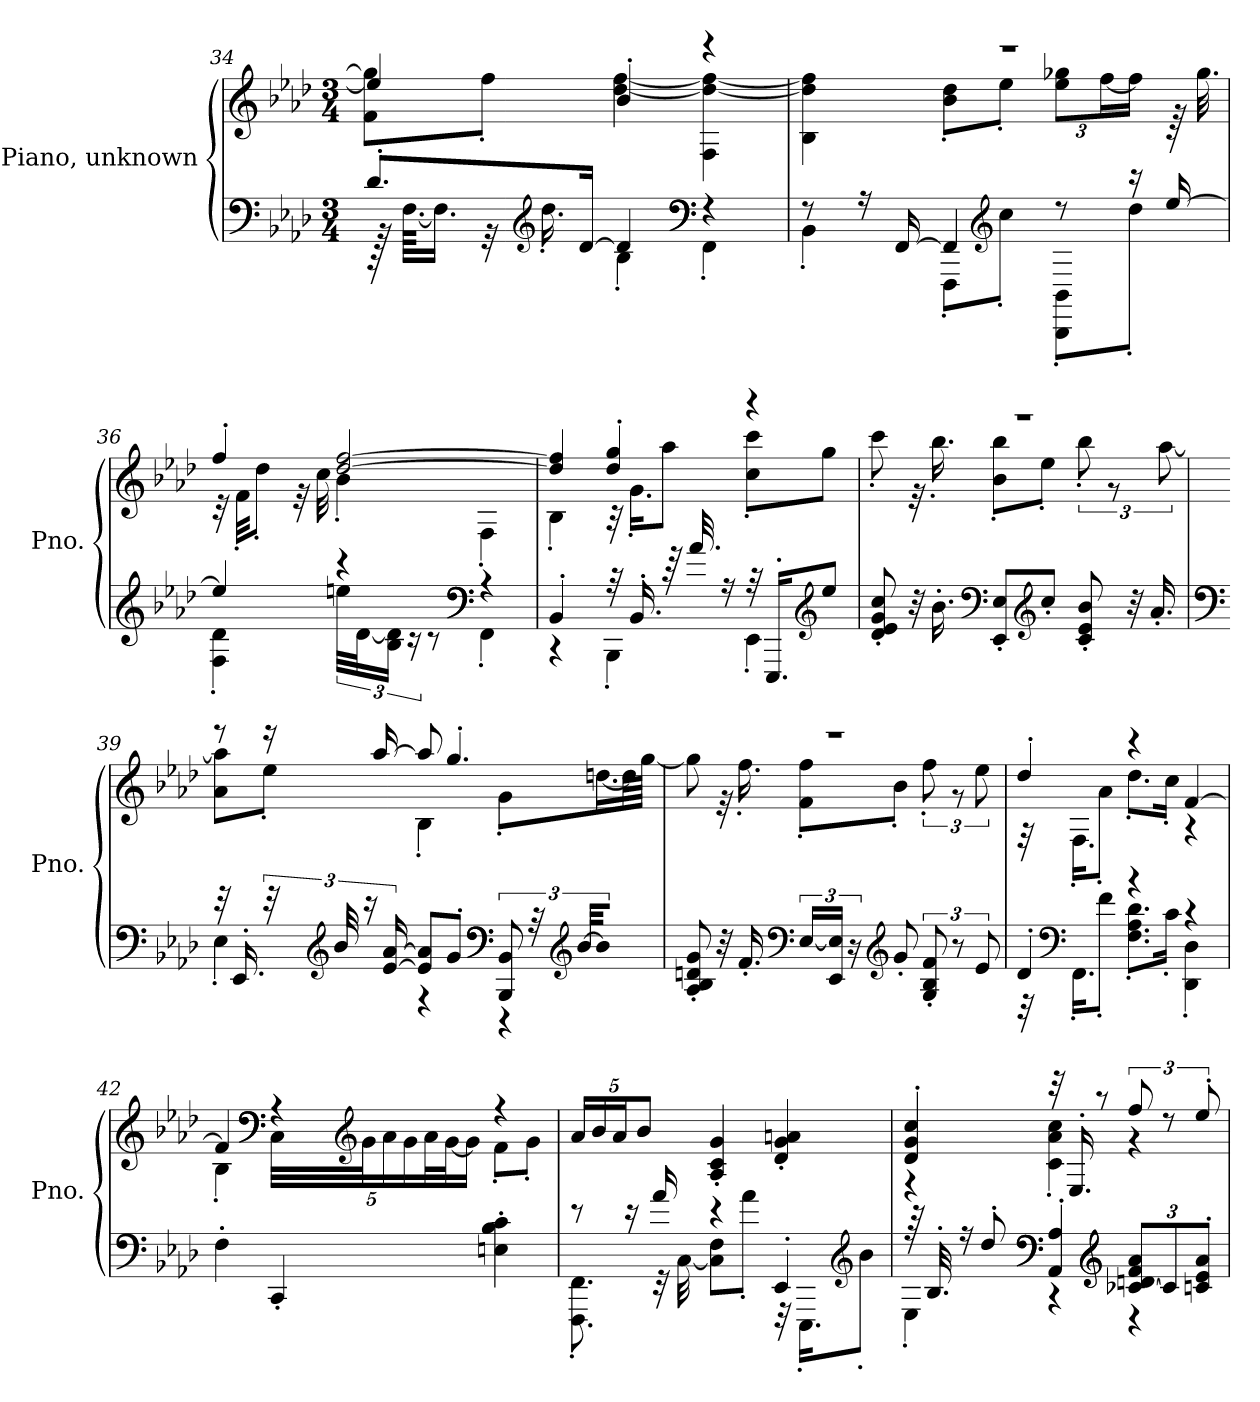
**kern	**kern
*part1	*part1
*staff2	*staff1
*I"Piano, unknown	*
*I'Pno.	*
!!LO:PB:g=z
*clefF4	*clefG2
*k[b-e-a-d-]	*k[b-e-a-d-]
*M3/4	*M3/4
=34	=34
*^	*^
8.d-'/L	128r	4ee-/]	8f\ 8gg-\]L
.	[64.F\KKLL	.	.
.	16.F\JJ]	.	.
.	32r	.	8ff'\J
*clefG2	*	*	*
.	16.dd-'\	.	.
[16d-/Jk	.	.	.
4d-/]	4B-'\	4b-'/	[4dd-\ [4ff\
*clefF4	*	*	*
4r	4FF'\	4r	4F\ 4dd-\_ 4ff\_
=35	=35	=35	=35
8r	4BB-'\	2.r	4B-\ 4dd-\] 4ff\]
16r	.	.	.
[16FF/	.	.	.
4FF/]	8FFF'\L	.	8b-\' 8dd-\'L
*clefG2	*	*	*
.	8cc'\J	.	8ee-'\J
*	*	*	*Xbrackettup
8r	8BBB-\' 8BB-\'L	.	12ee-\ 12gg-X\L
.	.	.	[24ff\L
16r	8dd-'\J	.	16ff\JJ]
[16ee-/	.	.	64r
.	.	.	32.gg-\
=36	=36	=36	=36
4ee-/]	4F\' 4d-\'	4ff'/	32r
.	.	.	32f'\KKL
.	.	.	8dd-'\J
.	.	.	32r
.	.	.	32cc\
4r	48een\LLL	[2dd-/ [2ff/	4b-'\
.	[48d-\J	.	.
.	24B-\ 24d-\]JJ	.	.
.	24r	.	.
.	8r	.	.
*clefF4	*	*	*
4r	4FF'\	.	4F'\
!!LO:LB:g=z	!!
=37	=37	=37	=37
4BB-'/	4r	4dd-/] 4ff/]	4B-'\
32r	4BBB-'\	4dd-/' 4gg/'	32r
16.BB-'/	.	.	16.g'\KL
64r	.	.	8aa-\J
32.a-/	.	.	.
16r	.	.	.
32r	4EE-'\	4r	8cc\' 8ccc\'L
16.EEE-'/KL	.	.	.
*clefG2	*	*	*
8ee-/J	.	.	8gg\J
*v	*v	*	*
=38	=38	=38
8d-/' 8e-/' 8g/' 8cc/'	2.r	8ccc'\
32r	.	32r
16.b-'\	.	16.bb-'\
*clefF4	*	*
8EE-/' 8E-/'L	.	8b-\' 8bb-\'L
*clefG2	*	*
8cc'/J	.	8ee-'\J
*	*	*brackettup
8c/' 8e-/' 8b-/'	.	12bb-'\
.	.	12r
32r	.	.
16.a-'/	.	.
.	.	[12aa-\
!!LO:LB:g=z	!!
=39	=39	=39
*clefF4	*	*
*^	*	*
32r	4E-'\	8r	8a-\ 8aa-\]L
16.EE-'/	.	.	.
48r	.	16r	8ee-'\J
*clefG2	*	*	*
48b-/	.	.	.
24r	.	.	.
.	.	[16aa-/	.
[24e-/ [24a-/	.	.	.
8e-/] 8a-/]L	4r	8aa-/]	4B-'\
8g'/J	.	4.gg'/	.
*clefF4	*	*	*
12BBB-/ 12BB-/	4r	.	8g'\L
48r	.	.	.
*clefG2	*	*	*
[48b-/KKL	.	.	.
8b-/J]	.	.	[16.ddn\L
.	.	.	64dd\LL]
.	.	.	[64gg\JJJJ
*v	*v	*	*
=40	=40	=40
8A-/' 8B-/' 8dn/' 8g/'	2.r	8gg\]
32r	.	32r
16.f'/	.	16.ff'\
*clefF4	*	*
[24E-/LL	.	8f\' 8ff\'L
24EE-/ 24E-/]JJ	.	.
24r	.	.
*clefG2	*	*
8g'/	.	8b-'\J
12G/' 12B-/' 12f/'	.	12ff'\
12r	.	12r
12e-/	.	12ee-\
!!LO:LB:g=z	!!
=41	=41	=41
*^	*	*
4d-'/	32r	4dd-'/	32r
*clefF4	*	*	*
.	16.FF'\KL	.	16.F'\KL
.	8f'\J	.	8a-'\J
4r	8.F\' 8.A-\' 8.d-\'L	4r	8.dd-'\L
.	16c'\Jk	.	16cc'\Jk
4r	4DD-\' 4D-\'	[4f/	4r
*v	*v	*	*
=42	=42	=42
4F'\	4f/]	4B-'\
*	*clefF4	*
*	*	*Xbrackettup
4CC'/	4r	40C\LLL
*	*clefG2	*
.	.	40g\J
.	.	20a-\
.	.	20g\
.	.	40a-\L
.	.	[40g\J
.	.	20g\JJ]
4En\' 4B-\' 4c\'	4r	8f'\L
.	.	8g'\J
*	*v	*v
=43	=43
*^	*
8r	8.FFF\' 8.FF\'	20a-/LL
.	.	20b-/
.	.	20a-/J
16r	.	.
.	.	10b-/J
16a-/	32r	.
.	[32C\	.
4r	8C\] 8F\L	4A-/' 4c/' 4g/'
.	8a-'\J	.
4EE-'/	32r	4d-/' 4g/' 4an/'
.	16.EEE-'\KL	.
*clefG2	*	*
.	8b-'\J	.
!!LO:LB:g=z
=44	=44	=44
*	*	*^
64r	4E-'\	4d-/' 4g/' 4cc/'	4r
32.B-'/	.	.	.
16r	.	.	.
8dd-'/	.	.	.
*clefF4	*	*	*
4AA-/' 4A-/'	4r	32r	4c\' 4a-\' 4cc\'
.	.	16.E-'/	.
.	.	8r	.
*clefG2	*	*	*
*Xbrackettup	*	*brackettup	*
[12c-X/ 12dn/ 12f/ 12a-/L	4r	12ff/	4r
12c-/]	.	12r	.
12cn/' 12e-/' 12a-/'J	.	12ee-'/	.
*v	*v	*	*
*	*v	*v
=	=
*-	*-
